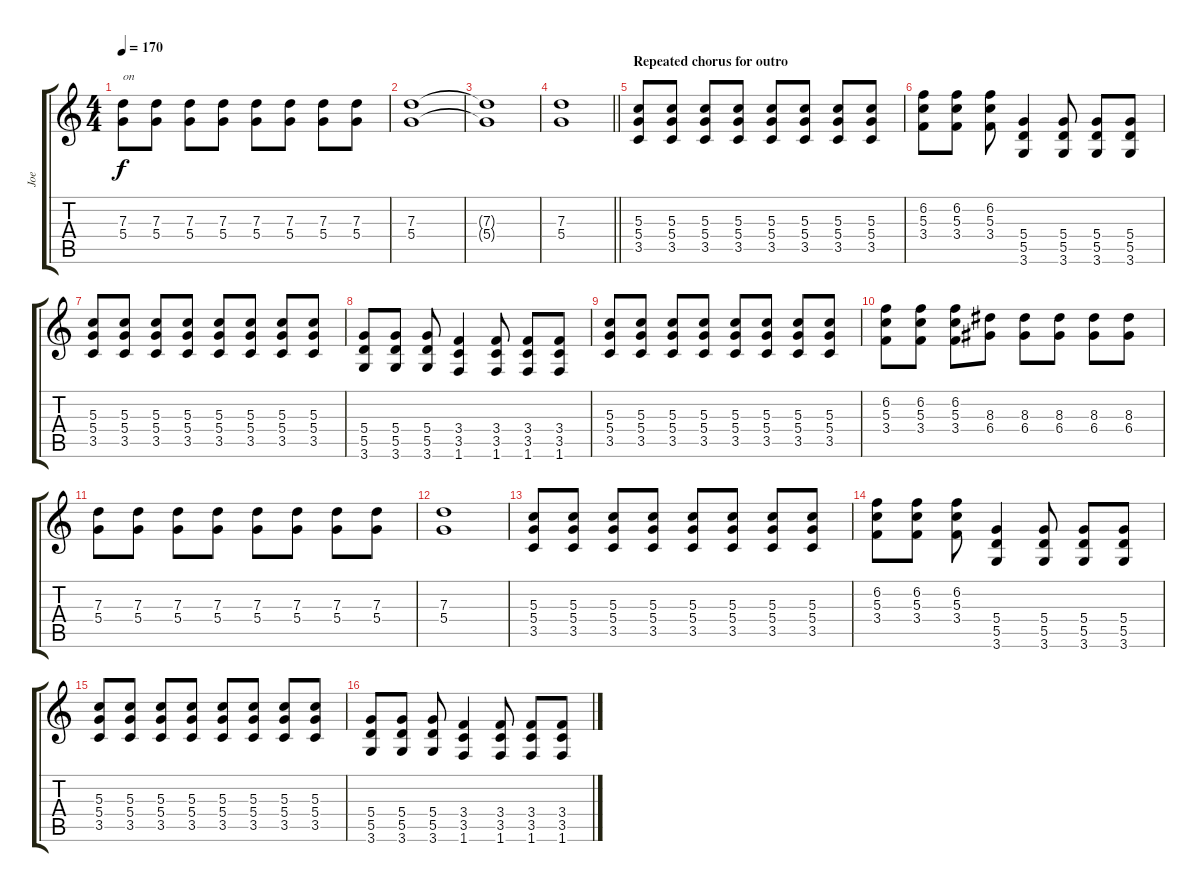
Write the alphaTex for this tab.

\track ("Joe" "Joe") {instrument distortionguitar}
\staff {score tabs}
\tuning (E4 B3 G3 D3 A2 E2) {hide}
\ts (4 4)
\tempo 170
\clef g2
\ks c
(7.3 5.4).8{txt "on" dy f} (7.3 5.4).8 (7.3 5.4).8 (7.3 5.4).8 (7.3 5.4).8 (7.3 5.4).8 (7.3 5.4).8 (7.3 5.4).8 |
(7.3 5.4).1 |
(7.3{t} 5.4{t}).1 |
\barLineRight lightlight
(7.3 5.4).1 |
\section ("" "Repeated chorus for outro")
(5.3 5.4 3.5).8 (5.3 5.4 3.5).8 (5.3 5.4 3.5).8 (5.3 5.4 3.5).8 (5.3 5.4 3.5).8 (5.3 5.4 3.5).8 (5.3 5.4 3.5).8 (5.3 5.4 3.5).8 |
(6.2 5.3 3.4).8 (6.2 5.3 3.4).8 (6.2 5.3 3.4).8 (5.4 5.5 3.6).4 (5.4 5.5 3.6).8 (5.4 5.5 3.6).8 (5.4 5.5 3.6).8 |
(5.3 5.4 3.5).8 (5.3 5.4 3.5).8 (5.3 5.4 3.5).8 (5.3 5.4 3.5).8 (5.3 5.4 3.5).8 (5.3 5.4 3.5).8 (5.3 5.4 3.5).8 (5.3 5.4 3.5).8 |
(5.4 5.5 3.6).8 (5.4 5.5 3.6).8 (5.4 5.5 3.6).8 (3.4 3.5 1.6).4 (3.4 3.5 1.6).8 (3.4 3.5 1.6).8 (3.4 3.5 1.6).8 |
(5.3 5.4 3.5).8 (5.3 5.4 3.5).8 (5.3 5.4 3.5).8 (5.3 5.4 3.5).8 (5.3 5.4 3.5).8 (5.3 5.4 3.5).8 (5.3 5.4 3.5).8 (5.3 5.4 3.5).8 |
(6.2 5.3 3.4).8 (6.2 5.3 3.4).8 (6.2 5.3 3.4).8 (8.3 6.4).8 (8.3 6.4).8 (8.3 6.4).8 (8.3 6.4).8 (8.3 6.4).8 |
(7.3 5.4).8 (7.3 5.4).8 (7.3 5.4).8 (7.3 5.4).8 (7.3 5.4).8 (7.3 5.4).8 (7.3 5.4).8 (7.3 5.4).8 |
(7.3 5.4).1 |
(5.3 5.4 3.5).8 (5.3 5.4 3.5).8 (5.3 5.4 3.5).8 (5.3 5.4 3.5).8 (5.3 5.4 3.5).8 (5.3 5.4 3.5).8 (5.3 5.4 3.5).8 (5.3 5.4 3.5).8 |
(6.2 5.3 3.4).8 (6.2 5.3 3.4).8 (6.2 5.3 3.4).8 (5.4 5.5 3.6).4 (5.4 5.5 3.6).8 (5.4 5.5 3.6).8 (5.4 5.5 3.6).8 |
(5.3 5.4 3.5).8 (5.3 5.4 3.5).8 (5.3 5.4 3.5).8 (5.3 5.4 3.5).8 (5.3 5.4 3.5).8 (5.3 5.4 3.5).8 (5.3 5.4 3.5).8 (5.3 5.4 3.5).8 |
(5.4 5.5 3.6).8 (5.4 5.5 3.6).8 (5.4 5.5 3.6).8 (3.4 3.5 1.6).4 (3.4 3.5 1.6).8 (3.4 3.5 1.6).8 (3.4 3.5 1.6).8
